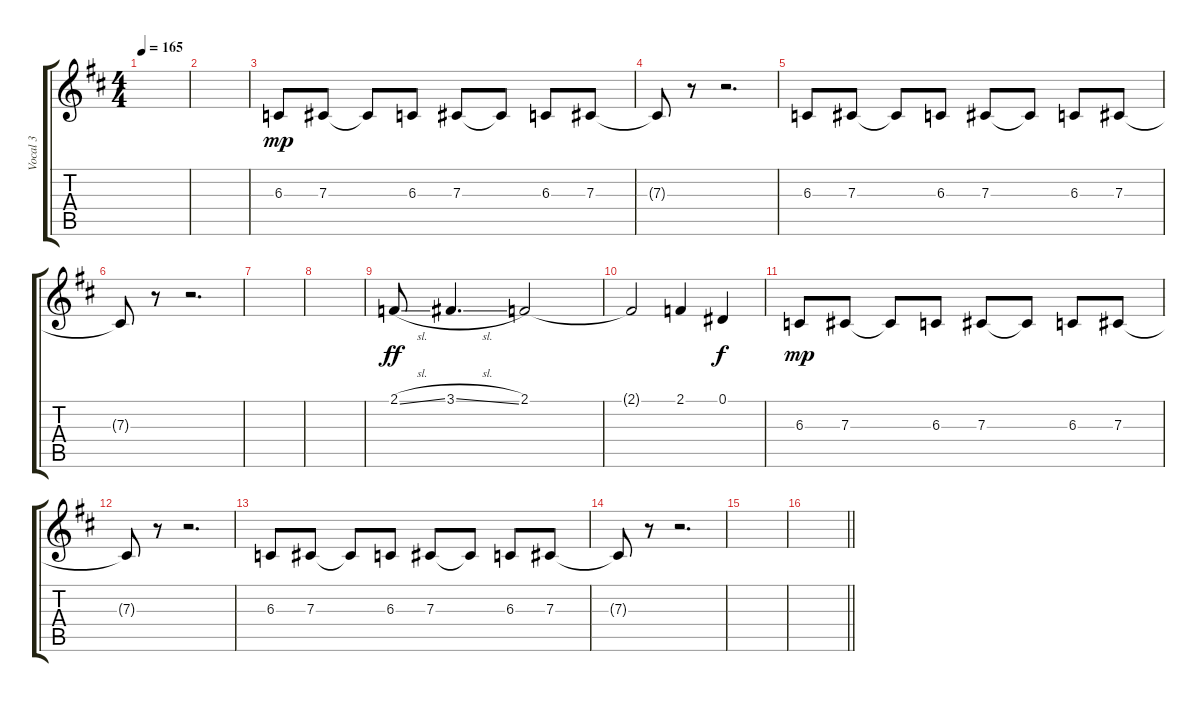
\track ("Vocal 3" "Vocal 3") {instrument baritonesax}
\staff {score tabs}
\tuning (Eb4 Bb3 Gb3 Db3 Ab2 Eb2) {hide}
\ts (4 4)
\tempo 165
\clef g2
\ks d
|
|
6.3.8{dy mp balance 8} 7.3.8 7.3{t}.8 6.3.8 7.3.8 7.3{t}.8 6.3.8 7.3.8 |
7.3{t}.8 r.8 r.2{d} |
6.3.8 7.3.8 7.3{t}.8 6.3.8 7.3.8 7.3{t}.8 6.3.8 7.3.8 |
7.3{t}.8 r.8 r.2{d} |
|
|
2.1{sl}.8{dy ff balance 16} 3.1{sl}.4{d} 2.1.2 |
2.1{t}.2 2.1.4 0.1.4{dy f} |
6.3.8{dy mp balance 8} 7.3.8 7.3{t}.8 6.3.8 7.3.8 7.3{t}.8 6.3.8 7.3.8 |
7.3{t}.8 r.8 r.2{d} |
6.3.8 7.3.8 7.3{t}.8 6.3.8 7.3.8 7.3{t}.8 6.3.8 7.3.8 |
7.3{t}.8 r.8 r.2{d} |
|
\barLineRight lightlight
